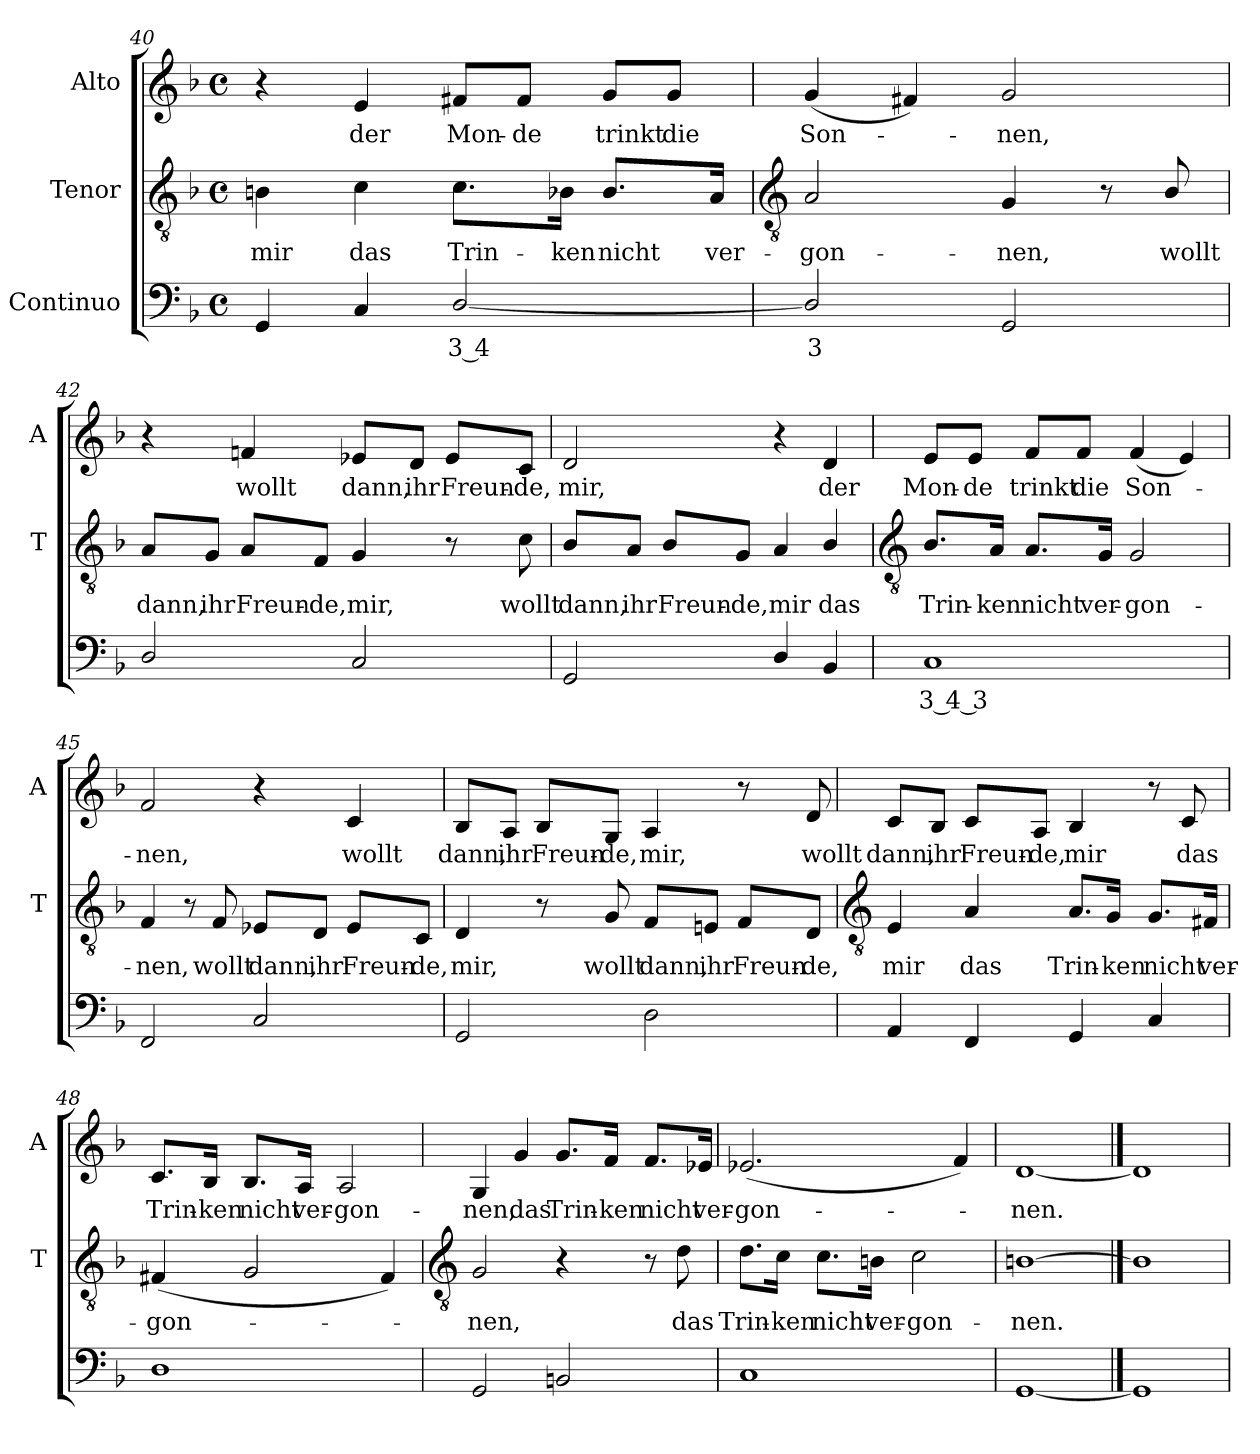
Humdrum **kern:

**kern	**text	**kern	**text	**kern	**text
*part3	*part3	*part2	*part2	*part1	*part1
*staff3	*staff3	*staff2	*staff2	*staff1	*staff1
*I"Continuo	*	*I"Tenor	*	*I"Alto	*
*	*	*I'T	*	*I'A	*
*clefF4	*	*clefGv2	*	*clefG2	*
*k[b-]	*	*k[b-]	*	*k[b-]	*
*F:	*	*F:	*	*F:	*
*M4/4	*	*M4/4	*	*M4/4	*
*met(c)	*	*met(c)	*	*met(c)	*
=40	=40	=40	=40	=40	=40
!	!	!	!LO:LY:b	!	!
4GG	.	4Bn	mir	4r	.
!	!	!	!LO:LY:b	!	!LO:LY:b
4C	.	4c	das	4e	der
!	!LO:LY:b	!	!LO:LY:b	!	!LO:LY:b
[2D/	3 4	8.c\L	Trin-	8f#X/L	Mon-
!	!	!	!	!	!LO:LY:b
.	.	.	.	8f#/J	-de
!	!	!	!LO:LY:b	!	!
.	.	16B-X\Jk	-ken	.	.
!	!	!	!LO:LY:b	!	!LO:LY:b
.	.	8.B-/L	nicht	8g/L	trinkt
!	!	!	!	!	!LO:LY:b
.	.	.	.	8g/J	die
!	!	!	!LO:LY:b	!	!
.	.	16A/Jk	ver-	.	.
!!LO:LB:g=z
=41	=41	=41	=41	=41	=41
*	*	*clefGv2	*	*	*
!	!LO:LY:b	!	!LO:LY:b	!	!LO:LY:b
2D/]	3	2A	-gon-	(<4g	Son-
.	.	.	.	4f#X)	.
!	!	!	!LO:LY:b	!	!LO:LY:b
2GG	.	4G	-nen,	2g	nen,
.	.	8r	.	.	.
!	!	!	!LO:LY:b	!	!
.	.	8B-/	wollt	.	.
=42	=42	=42	=42	=42	=42
!	!	!	!LO:LY:b	!	!
2D/	.	8A/L	dann,	4r	.
!	!	!	!LO:LY:b	!	!
.	.	8G/J	ihr	.	.
!	!	!	!LO:LY:b	!	!LO:LY:b
.	.	8A/L	Freun-	4fn	wollt
!	!	!	!LO:LY:b	!	!
.	.	8F/J	-de,	.	.
!	!	!	!LO:LY:b	!	!LO:LY:b
2C	.	4G	mir,	8e-X/L	dann,
!	!	!	!	!	!LO:LY:b
.	.	.	.	8d/J	ihr
!	!	!	!	!	!LO:LY:b
.	.	8r	.	8e-/L	Freun-
!	!	!	!LO:LY:b	!	!LO:LY:b
.	.	8c	wollt	8c/J	-de,
=43	=43	=43	=43	=43	=43
!	!	!	!LO:LY:b	!	!LO:LY:b
2GG	.	8B-/L	dann,	2d	mir,
!	!	!	!LO:LY:b	!	!
.	.	8A/J	ihr	.	.
!	!	!	!LO:LY:b	!	!
.	.	8B-/L	Freun-	.	.
!	!	!	!LO:LY:b	!	!
.	.	8G/J	-de,	.	.
!	!	!	!LO:LY:b	!	!
4D/	.	4A	mir	4r	.
!	!	!	!LO:LY:b	!	!LO:LY:b
4BB-	.	4B-/	das	4d	der
!!LO:LB:g=z
=44	=44	=44	=44	=44	=44
*	*	*clefGv2	*	*	*
!	!LO:LY:b	!	!LO:LY:b	!	!LO:LY:b
1C	3 4 3	8.B-/L	Trin-	8e/L	Mon-
!	!	!	!	!	!LO:LY:b
.	.	.	.	8e/J	-de
!	!	!	!LO:LY:b	!	!
.	.	16A/Jk	-ken	.	.
!	!	!	!LO:LY:b	!	!LO:LY:b
.	.	8.A/L	nicht	8f/L	trinkt
!	!	!	!	!	!LO:LY:b
.	.	.	.	8f/J	die
!	!	!	!LO:LY:b	!	!
.	.	16G/Jk	ver-	.	.
!	!	!	!LO:LY:b	!	!LO:LY:b
.	.	2G	-gon-	(<4f	Son-
.	.	.	.	4e)	.
=45	=45	=45	=45	=45	=45
!	!	!	!LO:LY:b	!	!LO:LY:b
2FF	.	4F	-nen,	2f	nen,
.	.	8r	.	.	.
!	!	!	!LO:LY:b	!	!
.	.	8F	wollt	.	.
!	!	!	!LO:LY:b	!	!
2C	.	8E-X/L	dann,	4r	.
!	!	!	!LO:LY:b	!	!
.	.	8D/J	ihr	.	.
!	!	!	!LO:LY:b	!	!LO:LY:b
.	.	8E-/L	Freun-	4c	wollt
!	!	!	!LO:LY:b	!	!
.	.	8C/J	-de,	.	.
=46	=46	=46	=46	=46	=46
!	!	!	!LO:LY:b	!	!LO:LY:b
2GG	.	4D	mir,	8B-/L	dann,
!	!	!	!	!	!LO:LY:b
.	.	.	.	8A/J	ihr
!	!	!	!	!	!LO:LY:b
.	.	8r	.	8B-/L	Freun-
!	!	!	!LO:LY:b	!	!LO:LY:b
.	.	8G	wollt	8G/J	-de,
!	!	!	!LO:LY:b	!	!LO:LY:b
2D	.	8F/L	dann,	4A	mir,
!	!	!	!LO:LY:b	!	!
.	.	8En/J	ihr	.	.
!	!	!	!LO:LY:b	!	!
.	.	8F/L	Freun-	8r	.
!	!	!	!LO:LY:b	!	!LO:LY:b
.	.	8D/J	-de,	8d	wollt
!!LO:LB:g=z
=47	=47	=47	=47	=47	=47
*	*	*clefGv2	*	*	*
!	!	!	!LO:LY:b	!	!LO:LY:b
4AA	.	4E	mir	8c/L	dann,
!	!	!	!	!	!LO:LY:b
.	.	.	.	8B-/J	ihr
!	!	!	!LO:LY:b	!	!LO:LY:b
4FF	.	4A	das	8c/L	Freun-
!	!	!	!	!	!LO:LY:b
.	.	.	.	8A/J	-de,
!	!	!	!LO:LY:b	!	!LO:LY:b
4GG	.	8.A/L	Trin-	4B-	mir
!	!	!	!LO:LY:b	!	!
.	.	16G/Jk	-ken	.	.
!	!	!	!LO:LY:b	!	!
4C	.	8.G/L	nicht	8r	.
!	!	!	!	!	!LO:LY:b
.	.	.	.	8c	das
!	!	!	!LO:LY:b	!	!
.	.	16F#X/Jk	ver-	.	.
=48	=48	=48	=48	=48	=48
!	!	!	!LO:LY:b	!	!LO:LY:b
1D	.	(<4F#X	-gon-	8.c/L	Trin-
!	!	!	!	!	!LO:LY:b
.	.	.	.	16B-/Jk	-ken
!	!	!	!	!	!LO:LY:b
.	.	2G	.	8.B-/L	nicht
!	!	!	!	!	!LO:LY:b
.	.	.	.	16A/Jk	ver-
!	!	!	!	!	!LO:LY:b
.	.	.	.	2A	-gon-
.	.	4F#)	.	.	.
!!LO:LB:g=z
=49	=49	=49	=49	=49	=49
*	*	*clefGv2	*	*	*
!	!	!	!LO:LY:b	!	!LO:LY:b
2GG	.	2G	nen,	4G	-nen,
!	!	!	!	!	!LO:LY:b
.	.	.	.	4g	das
!	!	!	!	!	!LO:LY:b
2BBn	.	4r	.	8.g/L	Trin-
!	!	!	!	!	!LO:LY:b
.	.	.	.	16f/Jk	-ken
!	!	!	!	!	!LO:LY:b
.	.	8r	.	8.f/L	nicht
!	!	!	!LO:LY:b	!	!
.	.	8d	das	.	.
!	!	!	!	!	!LO:LY:b
.	.	.	.	16e-X/Jk	ver-
=50	=50	=50	=50	=50	=50
!	!	!	!LO:LY:b	!	!LO:LY:b
1C	.	8.d\L	Trin-	(<2.e-X	-gon-
!	!	!	!LO:LY:b	!	!
.	.	16c\Jk	-ken	.	.
!	!	!	!LO:LY:b	!	!
.	.	8.c\L	nicht	.	.
!	!	!	!LO:LY:b	!	!
.	.	16Bn\Jk	ver-	.	.
!	!	!	!LO:LY:b	!	!
.	.	2c	-gon-	.	.
.	.	.	.	4f)	.
=51	=51	=51	=51	=51	=51
!	!	!	!LO:LY:b	!	!LO:LY:b
[1GG	.	[1Bn	-nen.	[1d	nen.
==52	==52	==52	==52	==52	==52
1GG]	.	1B]	.	1d]	.
=	=	=	=	=	=
*-	*-	*-	*-	*-	*-
